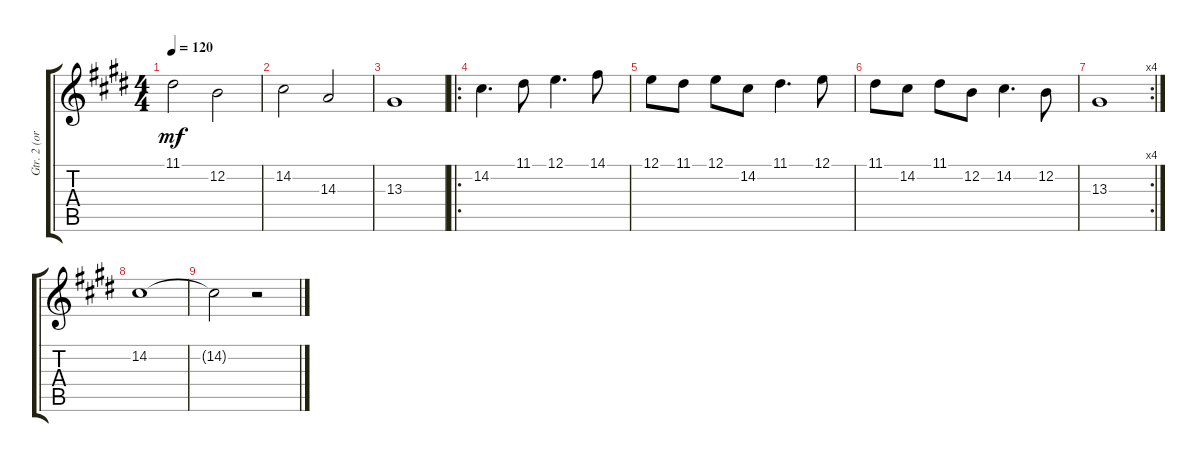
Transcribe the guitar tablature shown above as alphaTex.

\track ("Gtr. 2 (organ)" "Gtr. 2 (or") {instrument churchorgan}
\staff {score tabs}
\tuning (E4 B3 G3 D3 A2 E2) {hide}
\ts (4 4)
\tempo 120
\clef g2
\ks e
11.1.2{dy mf} 12.2.2 |
14.2.2 14.3.2 |
13.3.1 |
\ro
14.2.4{d} 11.1.8 12.1.4{d} 14.1.8 |
12.1.8 11.1.8 12.1.8 14.2.8 11.1.4{d} 12.1.8 |
11.1.8 14.2.8 11.1.8 12.2.8 14.2.4{d} 12.2.8 |
\rc 4
13.3.1 |
14.2.1 |
14.2{t}.2 r.2
